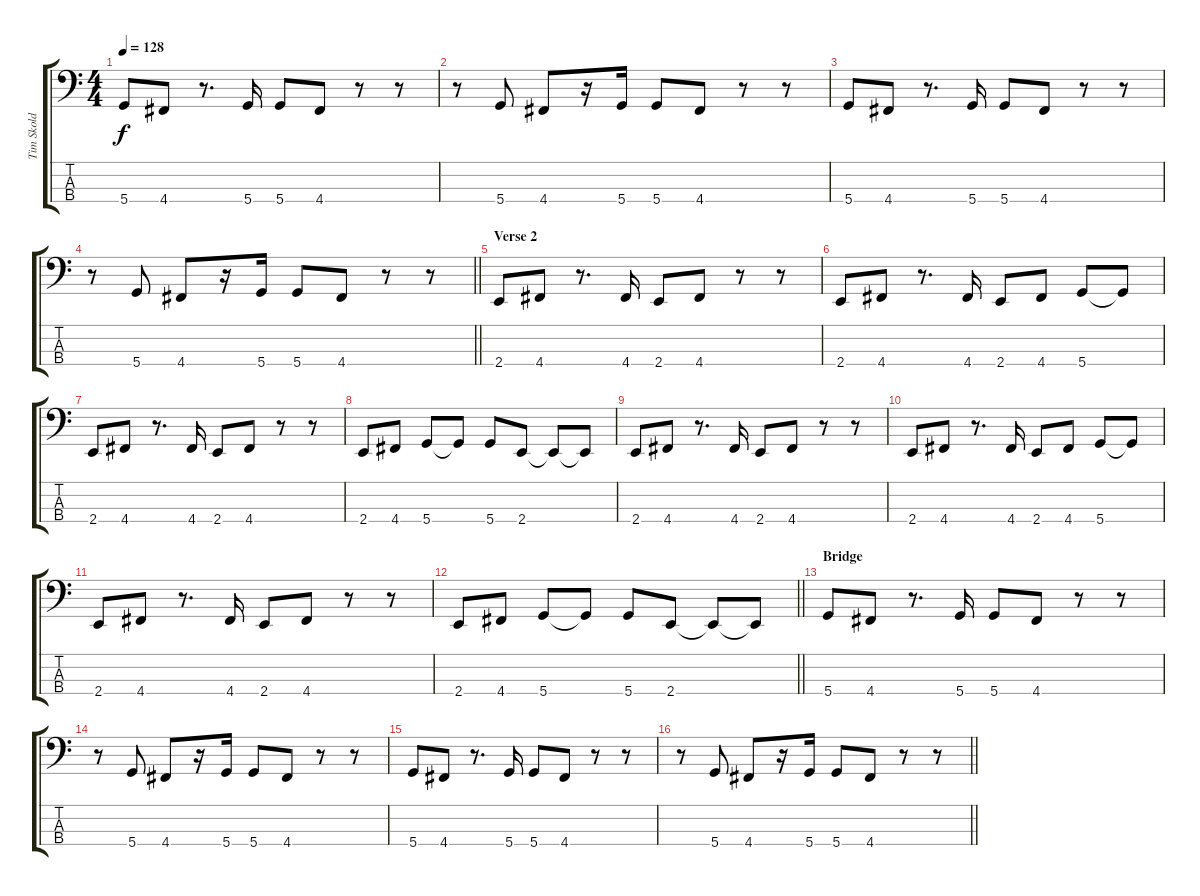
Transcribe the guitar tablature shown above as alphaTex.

\track ("Tim Skold" "Tim Skold") {instrument electricbassfinger}
\staff {score tabs}
\tuning (G2 D2 A1 D1) {hide}
\ts (4 4)
\tempo 128
\clef f4
\ks c
5.4.8{dy f} 4.4.8 r.8{d} 5.4.16 5.4.8 4.4.8 r.8 r.8 |
r.8 5.4.8 4.4.8 r.16 5.4.16 5.4.8 4.4.8 r.8 r.8 |
5.4.8 4.4.8 r.8{d} 5.4.16 5.4.8 4.4.8 r.8 r.8 |
\barLineRight lightlight
r.8 5.4.8 4.4.8 r.16 5.4.16 5.4.8 4.4.8 r.8 r.8 |
\section ("" "Verse 2")
2.4.8 4.4.8 r.8{d} 4.4.16 2.4.8 4.4.8 r.8 r.8 |
2.4.8 4.4.8 r.8{d} 4.4.16 2.4.8 4.4.8 5.4.8 5.4{t}.8 |
2.4.8 4.4.8 r.8{d} 4.4.16 2.4.8 4.4.8 r.8 r.8 |
2.4.8 4.4.8 5.4.8 5.4{t}.8 5.4.8 2.4.8 2.4{t}.8 2.4{t}.8 |
2.4.8 4.4.8 r.8{d} 4.4.16 2.4.8 4.4.8 r.8 r.8 |
2.4.8 4.4.8 r.8{d} 4.4.16 2.4.8 4.4.8 5.4.8 5.4{t}.8 |
2.4.8 4.4.8 r.8{d} 4.4.16 2.4.8 4.4.8 r.8 r.8 |
\barLineRight lightlight
2.4.8 4.4.8 5.4.8 5.4{t}.8 5.4.8 2.4.8 2.4{t}.8 2.4{t}.8 |
\section ("" "Bridge")
5.4.8 4.4.8 r.8{d} 5.4.16 5.4.8 4.4.8 r.8 r.8 |
r.8 5.4.8 4.4.8 r.16 5.4.16 5.4.8 4.4.8 r.8 r.8 |
5.4.8 4.4.8 r.8{d} 5.4.16 5.4.8 4.4.8 r.8 r.8 |
\barLineRight lightlight
r.8 5.4.8 4.4.8 r.16 5.4.16 5.4.8 4.4.8 r.8 r.8
